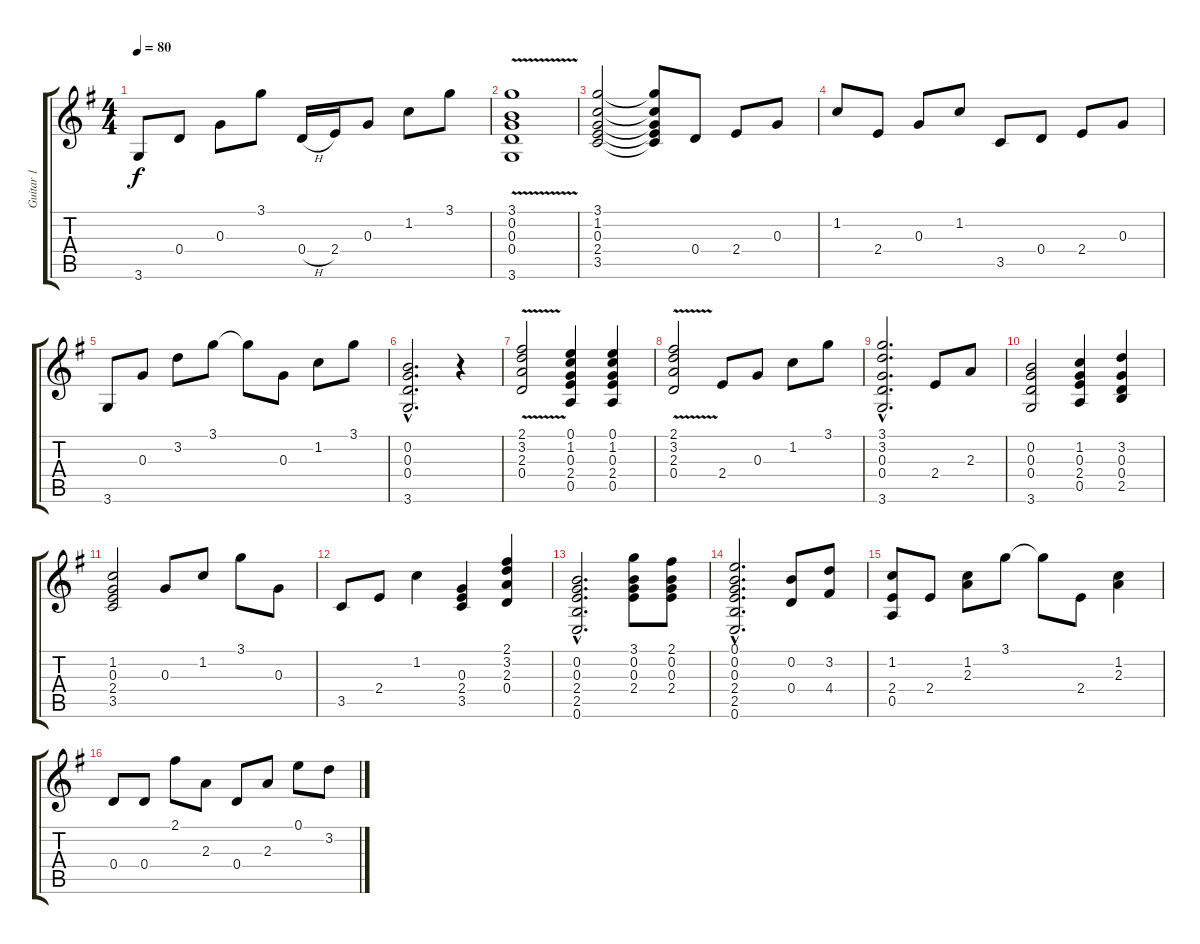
\track ("Guitar 1" "Guitar 1") {instrument acousticguitarnylon}
\staff {score tabs}
\tuning (E4 B3 G3 D3 A2 E2) {hide}
\ts (4 4)
\tempo 80
\clef g2
\ks g
3.6.8{dy f} 0.4.8 0.3.8 3.1.8 0.4{h}.16 2.4.16 0.3.8 1.2.8 3.1.8 |
(3.1{v} 0.2 0.3 0.4 3.6{v}).1 |
(3.1 1.2 0.3 2.4 3.5).2 (3.1{t} 1.2{t} 0.3{t} 2.4{t} 3.5{t}).8 0.4.8 2.4.8 0.3.8 |
1.2.8 2.4.8 0.3.8 1.2.8 3.5.8 0.4.8 2.4.8 0.3.8 |
3.6.8 0.3.8 3.2.8 3.1.8 3.1{t}.8 0.3.8 1.2.8 3.1.8 |
(0.2{hac} 0.3{hac} 0.4{hac} 3.6{hac}).2{d} r.4 |
(2.1{v} 3.2{v} 2.3{v} 0.4).2 (0.1 1.2 0.3 2.4 0.5).4 (0.1 1.2 0.3 2.4 0.5).4 |
(2.1{v} 3.2{v} 2.3{v} 0.4).2 2.4.8 0.3.8 1.2.8 3.1.8 |
(3.1{hac} 3.2{hac} 0.3{hac} 0.4{hac} 3.6{hac}).2{d} 2.4.8 2.3.8 |
(0.2 0.3 0.4 3.6).2 (1.2 0.3 2.4 0.5).4 (3.2 0.3 0.4 2.5).4 |
(1.2 0.3 2.4 3.5).2 0.3.8 1.2.8 3.1.8 0.3.8 |
3.5.8 2.4.8 1.2.4 (0.3 2.4 3.5).4 (2.1 3.2 2.3 0.4).4 |
(0.2{hac} 0.3{hac} 2.4{hac} 2.5{hac} 0.6{hac}).2{d} (3.1 0.2 0.3 2.4).8 (2.1 0.2 0.3 2.4).8 |
(0.1{hac} 0.2{hac} 0.3{hac} 2.4{hac} 2.5{hac} 0.6{hac}).2{d} (0.2 0.4).8 (3.2 4.4).8 |
(1.2 2.4 0.5).8 2.4.8 (1.2 2.3).8 3.1.8 3.1{t}.8 2.4.8 (1.2 2.3).4 |
0.4.8 0.4.8 2.1.8 2.3.8 0.4.8 2.3.8 0.1.8 3.2.8
